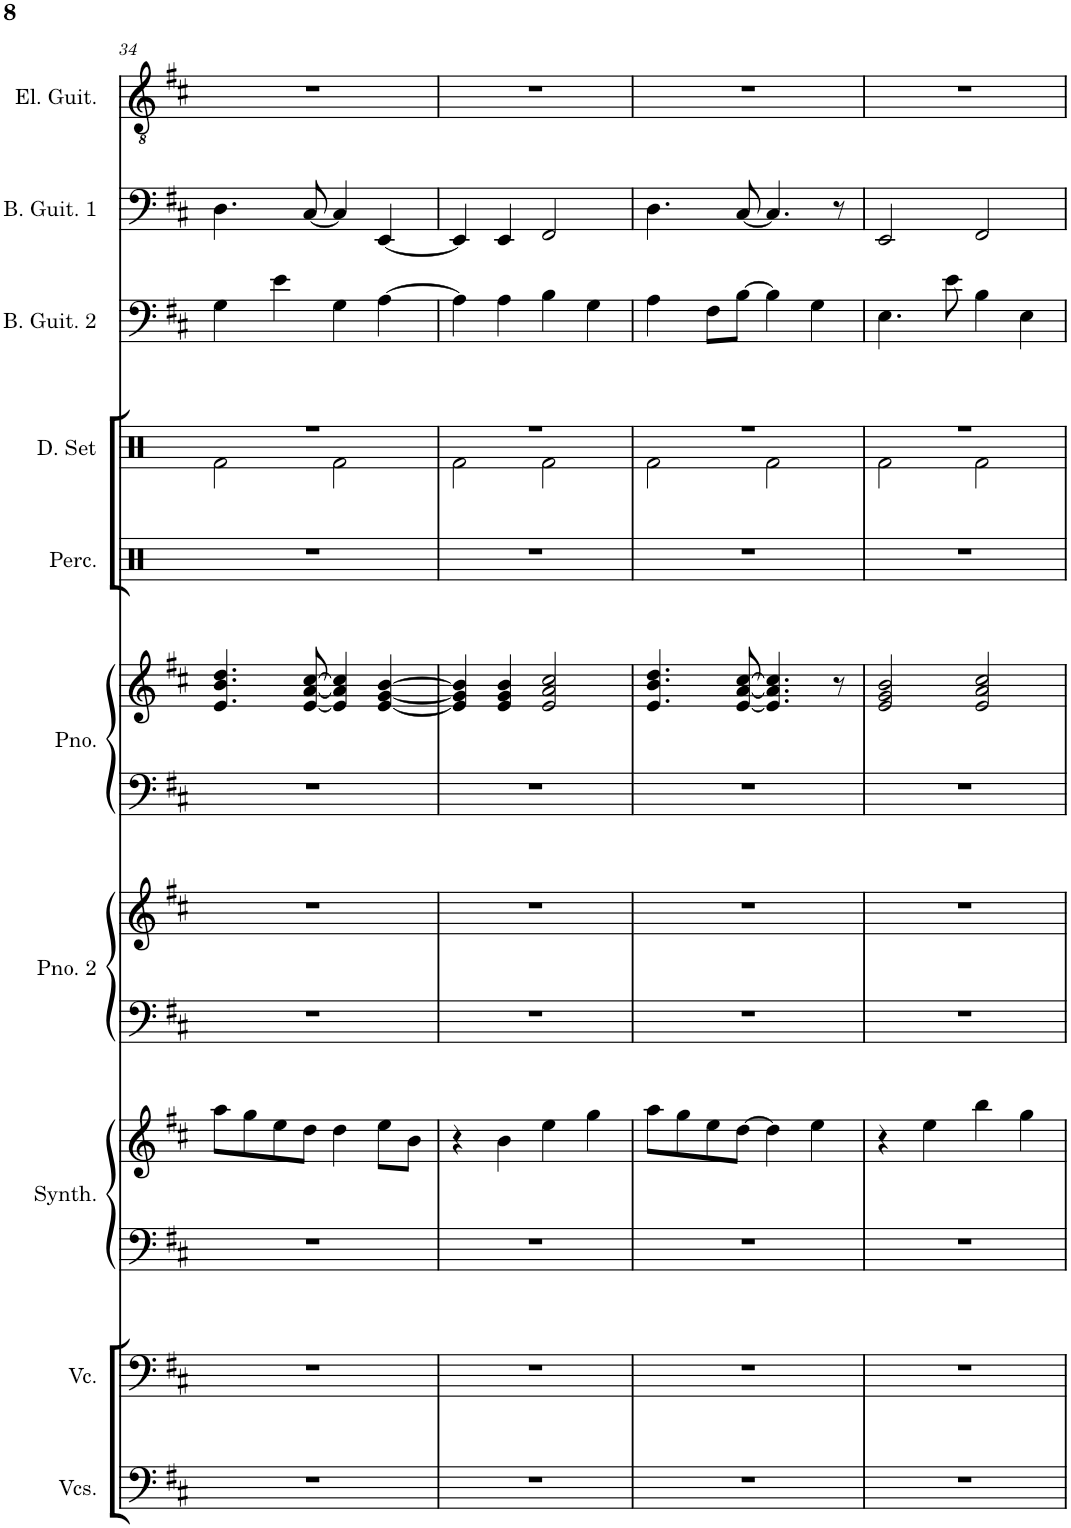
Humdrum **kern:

**kern	**kern	**kern	**kern	**kern	**kern	**kern	**kern	**kern	**kern	**kern	**kern	**kern
*part10	*part9	*part8	*part8	*part7	*part7	*part6	*part6	*part5	*part4	*part3	*part2	*part1
*staff13	*staff12	*staff11	*staff10	*staff9	*staff8	*staff7	*staff6	*staff5	*staff4	*staff3	*staff2	*staff1
*I"Violoncellos	*I"Violoncello	*I"Saw Synthesiser	*	*I"Piano 2	*	*I"Piano	*	*I"Percussion	*I"Drumset	*I"Bass Guitar 2	*I"Bass Guitar 1	*I"Electric Guitar
*I'Vcs.	*I'Vc.	*I'Synth.	*	*I'Pno. 2	*	*I'Pno.	*	*I'Perc.	*I'D. Set	*I'B. Guit. 2	*I'B. Guit. 1	*I'El. Guit.
!!LO:PB:g=z
*clefF4	*clefF4	*clefF4	*clefG2	*clefF4	*clefG2	*clefF4	*clefG2	*clefX	*clefX	*clefF4	*clefF4	*clefGv2
*	*	*	*	*	*	*	*	*	*	*Trd7c12	*Trd7c12	*
*k[f#c#]	*k[f#c#]	*k[f#c#]	*k[f#c#]	*k[f#c#]	*k[f#c#]	*k[f#c#]	*k[f#c#]	*k[]	*k[]	*k[f#c#]	*k[f#c#]	*k[f#c#]
*M4/4	*M4/4	*M4/4	*M4/4	*M4/4	*M4/4	*M4/4	*M4/4	*M4/4	*M4/4	*M4/4	*M4/4	*M4/4
=34	=34	=34	=34	=34	=34	=34	=34	=34	=34	=34	=34	=34
*	*	*	*	*	*	*	*	*	*^	*	*	*
1r	1r	1r	8aa\L	1r	1r	1r	4.e/ 4.b/ 4.dd/	1r	1r	2Rf\	4G\	4.D\	1r
.	.	.	8gg\	.	.	.	.	.	.	.	.	.	.
.	.	.	8ee\	.	.	.	.	.	.	.	4e\	.	.
.	.	.	8dd\J	.	.	.	[8e/ [8a/ [8cc#/	.	.	.	.	[8C#/	.
.	.	.	4dd\	.	.	.	4e/] 4a/] 4cc#/]	.	.	2Rf\	4G\	4C#/]	.
.	.	.	8ee\L	.	.	.	[4e/ [4g/ [4b/	.	.	.	[4A\	[4EE/	.
.	.	.	8b\J	.	.	.	.	.	.	.	.	.	.
=35	=35	=35	=35	=35	=35	=35	=35	=35	=35	=35	=35	=35	=35
1r	1r	1r	4r	1r	1r	1r	4e/] 4g/] 4b/]	1r	1r	2Rf\	4A\]	4EE/]	1r
.	.	.	4b\	.	.	.	4e/ 4g/ 4b/	.	.	.	4A\	4EE/	.
.	.	.	4ee\	.	.	.	2e/ 2a/ 2cc#/	.	.	2Rf\	4B\	2FF#/	.
.	.	.	4gg\	.	.	.	.	.	.	.	4G\	.	.
=36	=36	=36	=36	=36	=36	=36	=36	=36	=36	=36	=36	=36	=36
1r	1r	1r	8aa\L	1r	1r	1r	4.e/ 4.b/ 4.dd/	1r	1r	2Rf\	4A\	4.D\	1r
.	.	.	8gg\	.	.	.	.	.	.	.	.	.	.
.	.	.	8ee\	.	.	.	.	.	.	.	8F#\L	.	.
.	.	.	[8dd\J	.	.	.	[8e/ [8a/ [8cc#/	.	.	.	[8B\J	[8C#/	.
.	.	.	4dd\]	.	.	.	4.e/] 4.a/] 4.cc#/]	.	.	2Rf\	4B\]	4.C#/]	.
.	.	.	4ee\	.	.	.	.	.	.	.	4G\	.	.
.	.	.	.	.	.	.	8r	.	.	.	.	8r	.
=37	=37	=37	=37	=37	=37	=37	=37	=37	=37	=37	=37	=37	=37
1r	1r	1r	4r	1r	1r	1r	2e/ 2g/ 2b/	1r	1r	2Rf\	4.E\	2EE/	1r
.	.	.	4ee\	.	.	.	.	.	.	.	.	.	.
.	.	.	.	.	.	.	.	.	.	.	8e\	.	.
.	.	.	4bb\	.	.	.	2e/ 2a/ 2cc#/	.	.	2Rf\	4B\	2FF#/	.
.	.	.	4gg\	.	.	.	.	.	.	.	4E\	.	.
*	*	*	*	*	*	*	*	*	*v	*v	*	*	*
=	=	=	=	=	=	=	=	=	=	=	=	=
*-	*-	*-	*-	*-	*-	*-	*-	*-	*-	*-	*-	*-
